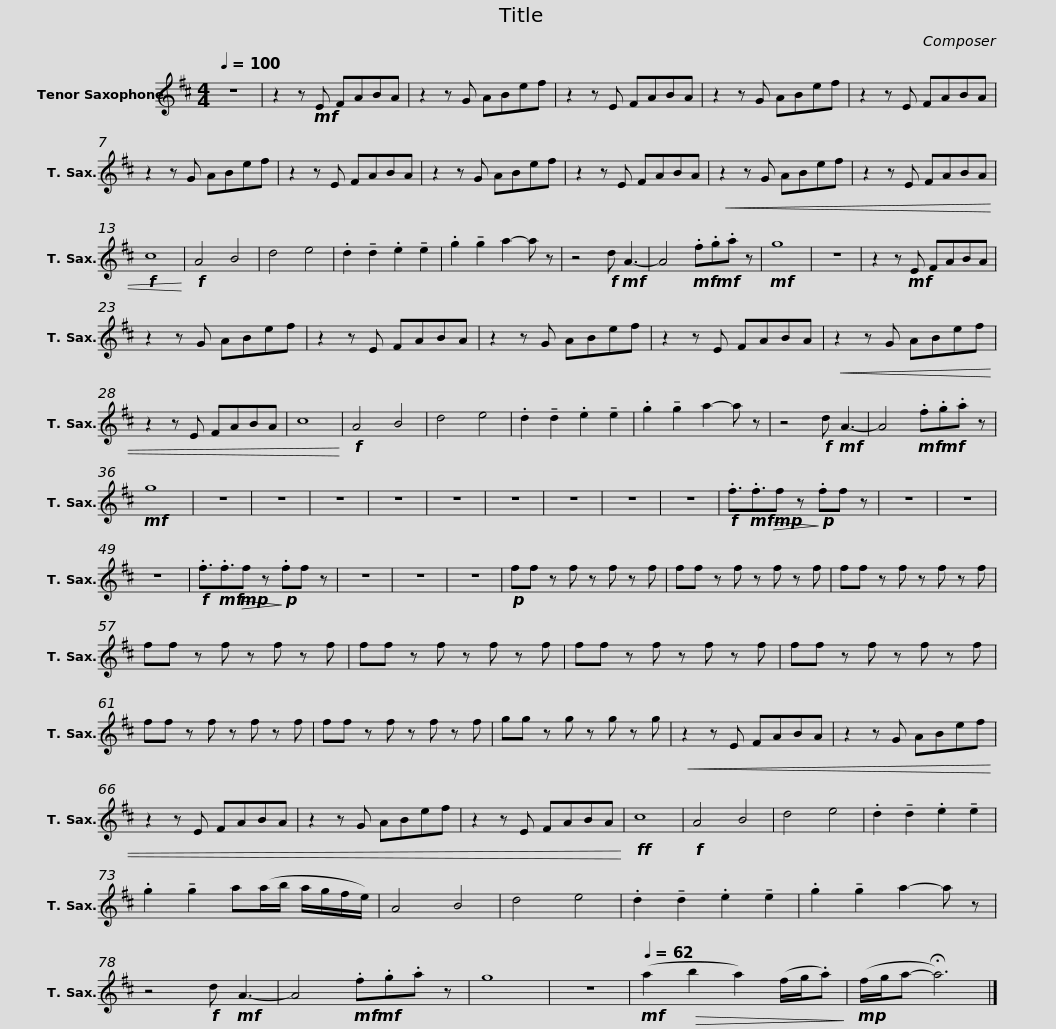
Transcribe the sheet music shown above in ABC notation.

X:1
L:1/8
Q:1/4=100
M:4/4
I:linebreak $
K:none
V:1 treble transpose=-14
V:1
[K:D] z8 | z2 z!mf! E FABA | z2 z G ABef | z2 z E FABA | z2 z G ABef | %5
 z2 z E FABA |$ z2 z G ABef | z2 z E FABA | z2 z G ABef | z2 z E FABA | %10
!<(! z2 z G ABef | z2 z E FABA |$!f! c8!<)! |!f! A4 B4 | d4 e4 | %15
 .d2 !tenuto!d2 .e2 !tenuto!e2 | .g2 !tenuto!g2 a2- a z | z4!f! d!mf! A3- | A4!mf!!mf! .f.g.a z |!mf! g8 | %20
 z8 | z2 z!mf! E FABA |$ z2 z G ABef | z2 z E FABA | z2 z G ABef | %25
 z2 z E FABA |!<(! z2 z G ABef | z2 z E FABA |$ c8!<)! |!f! A4 B4 | %30
 d4 e4 | .d2 !tenuto!d2 .e2 !tenuto!e2 | .g2 !tenuto!g2 a2- a z | z4!f! d!mf! A3- | A4!mf!!mf! .f.g.a z | %35
!mf! g8 | z8 | z8 | z8 | z8 | %40
 z8 | z8 | z8 | z8 | z8 | %45
!f! .f3/2!mf!!>(!.f3/2!mp!f z!>)!!p! .ff z | z8 | z8 | z8 |$!f! .f3/2!mf!!>(!.f3/2!mp!f z!>)!!p! .ff z | %50
 z8 | z8 | z8 |!p! ff z f z f z f | ff z f z f z f | %55
 ff z f z f z f | ff z f z f z f |$ ff z f z f z f | ff z f z f z f | ff z f z f z f | %60
 ff z f z f z f | ff z f z f z f |$ gg z g z g z g |!<(! z2 z E FABA | z2 z G ABef | %65
 z2 z E FABA | z2 z G ABef | z2 z E FABA!<)! |$!ff! c8 |!f! A4 B4 | %70
 d4 e4 | .d2 !tenuto!d2 .e2 !tenuto!e2 | .g2 !tenuto!g2 a(a/b/ a/g/f/e/) | A4 B4 | d4 e4 | %75
 .d2 !tenuto!d2 .e2 !tenuto!e2 | .g2 !tenuto!g2 a2- a z | z4!f! d!mf! A3- |$ A4!mf!!mf! .f.g.a z | g8 | %80
 z8[Q:1/4=75] |[Q:1/4=62]!mf! (a2!>(! b2 a2) (f/g/.a)!>)! |!mp! (f/g/a- !fermata!a6) |] %83
